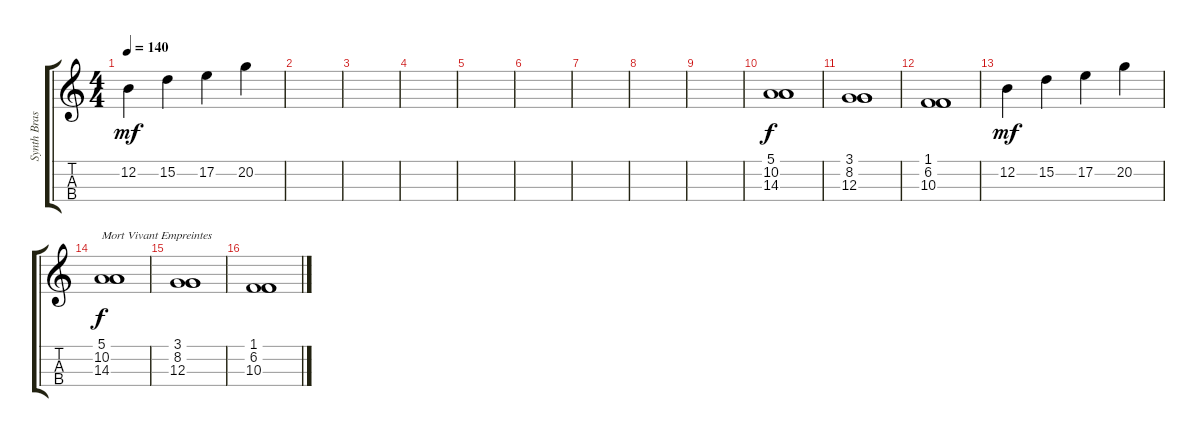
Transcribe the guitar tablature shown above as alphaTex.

\track ("Synth Brass" "Synth Bras") {instrument synthbrass1}
\staff {score tabs}
\tuning (E4 B3 G3 D3) {hide}
\ts (4 4)
\tempo 140
\clef g2
\ks c
12.2.4{dy mf} 15.2.4 17.2.4 20.2.4 |
|
|
|
|
|
|
|
|
(5.1 10.2 14.3).1{dy f} |
(3.1 8.2 12.3).1 |
(1.1 6.2 10.3).1 |
12.2.4{dy mf} 15.2.4 17.2.4 20.2.4 |
(5.1 10.2 14.3).1{txt "Mort Vivant Empreintes" dy f} |
(3.1 8.2 12.3).1 |
(1.1 6.2 10.3).1
